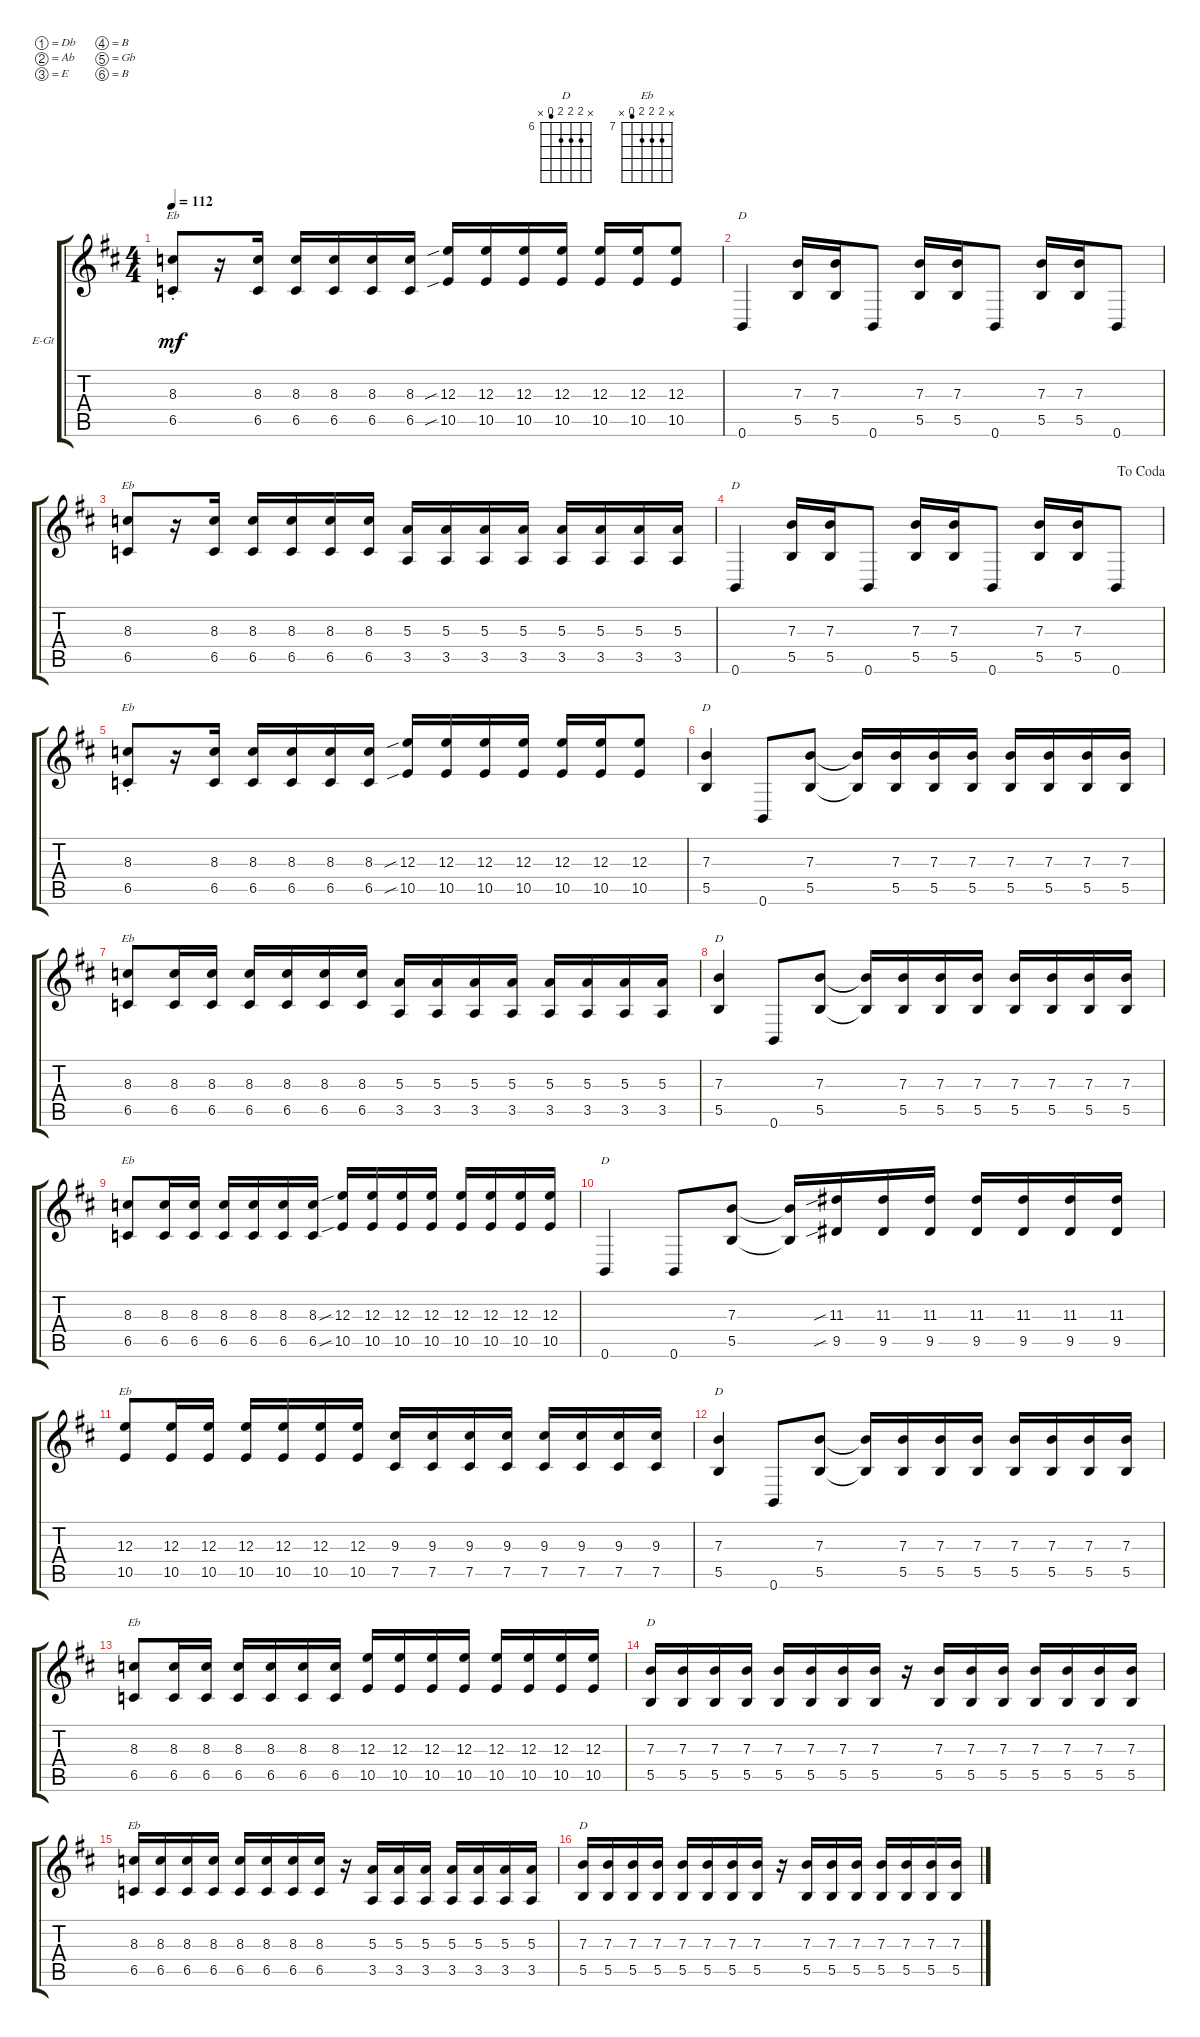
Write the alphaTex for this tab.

\bracketExtendMode groupsimilarinstruments
\firstSystemTrackNameOrientation horizontal
\otherSystemsTrackNameOrientation horizontal
\track ("Gtr 2" "E-Gt") {instrument acousticgrandpiano}
\staff {score tabs}
\tuning (Db4 Ab3 E3 B2 Gb2 B1)
\displaytranspose 12
\chord ("D" x 7 7 7 5 x) {firstfret 6}
\chord ("Eb" x 8 8 8 6 x) {firstfret 7}
\ts (4 4)
\tempo 112
\clef g2
\ks d
(8.3{st} 6.5{st}).8{ch "Eb" dy mf} r.16 (8.3 6.5).16 (8.3 6.5).16 (8.3 6.5).16 (8.3 6.5).16 (8.3 6.5).16 (12.3{sib} 10.5{sib}).16 (12.3 10.5).16 (12.3 10.5).16 (12.3 10.5).16 (12.3 10.5).16 (12.3 10.5).16 (12.3 10.5).8 |
0.6.4{ch "D"} (7.3 5.5).16 (7.3 5.5).16 0.6.8 (7.3 5.5).16 (7.3 5.5).16 0.6.8 (7.3 5.5).16 (7.3 5.5).16 0.6.8 |
(8.3 6.5).8{ch "Eb"} r.16 (8.3 6.5).16 (8.3 6.5).16 (8.3 6.5).16 (8.3 6.5).16 (8.3 6.5).16 (5.3 3.5).16 (5.3 3.5).16 (5.3 3.5).16 (5.3 3.5).16 (5.3 3.5).16 (5.3 3.5).16 (5.3 3.5).16 (5.3 3.5).16 |
\jump dacoda
0.6.4{ch "D"} (7.3 5.5).16 (7.3 5.5).16 0.6.8 (7.3 5.5).16 (7.3 5.5).16 0.6.8 (7.3 5.5).16 (7.3 5.5).16 0.6.8 |
(8.3{st} 6.5{st}).8{ch "Eb"} r.16 (8.3 6.5).16 (8.3 6.5).16 (8.3 6.5).16 (8.3 6.5).16 (8.3 6.5).16 (12.3{sib} 10.5{sib}).16 (12.3 10.5).16 (12.3 10.5).16 (12.3 10.5).16 (12.3 10.5).16 (12.3 10.5).16 (12.3 10.5).8 |
(7.3 5.5).4{ch "D"} 0.6.8 (7.3 5.5).8 (7.3{t} 5.5{t}).16 (7.3 5.5).16 (7.3 5.5).16 (7.3 5.5).16 (7.3 5.5).16 (7.3 5.5).16 (7.3 5.5).16 (7.3 5.5).16 |
(8.3 6.5).8{ch "Eb"} (8.3 6.5).16 (8.3 6.5).16 (8.3 6.5).16 (8.3 6.5).16 (8.3 6.5).16 (8.3 6.5).16 (5.3 3.5).16 (5.3 3.5).16 (5.3 3.5).16 (5.3 3.5).16 (5.3 3.5).16 (5.3 3.5).16 (5.3 3.5).16 (5.3 3.5).16 |
(7.3 5.5).4{ch "D"} 0.6.8 (7.3 5.5).8 (7.3{t} 5.5{t}).16 (7.3 5.5).16 (7.3 5.5).16 (7.3 5.5).16 (7.3 5.5).16 (7.3 5.5).16 (7.3 5.5).16 (7.3 5.5).16 |
(8.3 6.5).8{ch "Eb"} (8.3 6.5).16 (8.3 6.5).16 (8.3 6.5).16 (8.3 6.5).16 (8.3 6.5).16 (8.3 6.5).16 (12.3{sib} 10.5{sib}).16 (12.3 10.5).16 (12.3 10.5).16 (12.3 10.5).16 (12.3 10.5).16 (12.3 10.5).16 (12.3 10.5).16 (12.3 10.5).16 |
0.6.4{ch "D"} 0.6.8 (7.3 5.5).8 (7.3{t} 5.5{t}).16 (11.3{sib} 9.5{sib}).16 (11.3 9.5).16 (11.3 9.5).16 (11.3 9.5).16 (11.3 9.5).16 (11.3 9.5).16 (11.3 9.5).16 |
(12.3 10.5).8{ch "Eb"} (12.3 10.5).16 (12.3 10.5).16 (12.3 10.5).16 (12.3 10.5).16 (12.3 10.5).16 (12.3 10.5).16 (9.3 7.5).16 (9.3 7.5).16 (9.3 7.5).16 (9.3 7.5).16 (9.3 7.5).16 (9.3 7.5).16 (9.3 7.5).16 (9.3 7.5).16 |
(7.3 5.5).4{ch "D"} 0.6.8 (7.3 5.5).8 (7.3{t} 5.5{t}).16 (7.3 5.5).16 (7.3 5.5).16 (7.3 5.5).16 (7.3 5.5).16 (7.3 5.5).16 (7.3 5.5).16 (7.3 5.5).16 |
(8.3 6.5).8{ch "Eb"} (8.3 6.5).16 (8.3 6.5).16 (8.3 6.5).16 (8.3 6.5).16 (8.3 6.5).16 (8.3 6.5).16 (12.3 10.5).16 (12.3 10.5).16 (12.3 10.5).16 (12.3 10.5).16 (12.3 10.5).16 (12.3 10.5).16 (12.3 10.5).16 (12.3 10.5).16 |
(7.3 5.5).16{ch "D"} (7.3 5.5).16 (7.3 5.5).16 (7.3 5.5).16 (7.3 5.5).16 (7.3 5.5).16 (7.3 5.5).16 (7.3 5.5).16 r.16 (7.3 5.5).16 (7.3 5.5).16 (7.3 5.5).16 (7.3 5.5).16 (7.3 5.5).16 (7.3 5.5).16 (7.3 5.5).16 |
(8.3 6.5).16{ch "Eb"} (8.3 6.5).16 (8.3 6.5).16 (8.3 6.5).16 (8.3 6.5).16 (8.3 6.5).16 (8.3 6.5).16 (8.3 6.5).16 r.16 (5.3 3.5).16 (5.3 3.5).16 (5.3 3.5).16 (5.3 3.5).16 (5.3 3.5).16 (5.3 3.5).16 (5.3 3.5).16 |
(7.3 5.5).16{ch "D"} (7.3 5.5).16 (7.3 5.5).16 (7.3 5.5).16 (7.3 5.5).16 (7.3 5.5).16 (7.3 5.5).16 (7.3 5.5).16 r.16 (7.3 5.5).16 (7.3 5.5).16 (7.3 5.5).16 (7.3 5.5).16 (7.3 5.5).16 (7.3 5.5).16 (7.3 5.5).16
